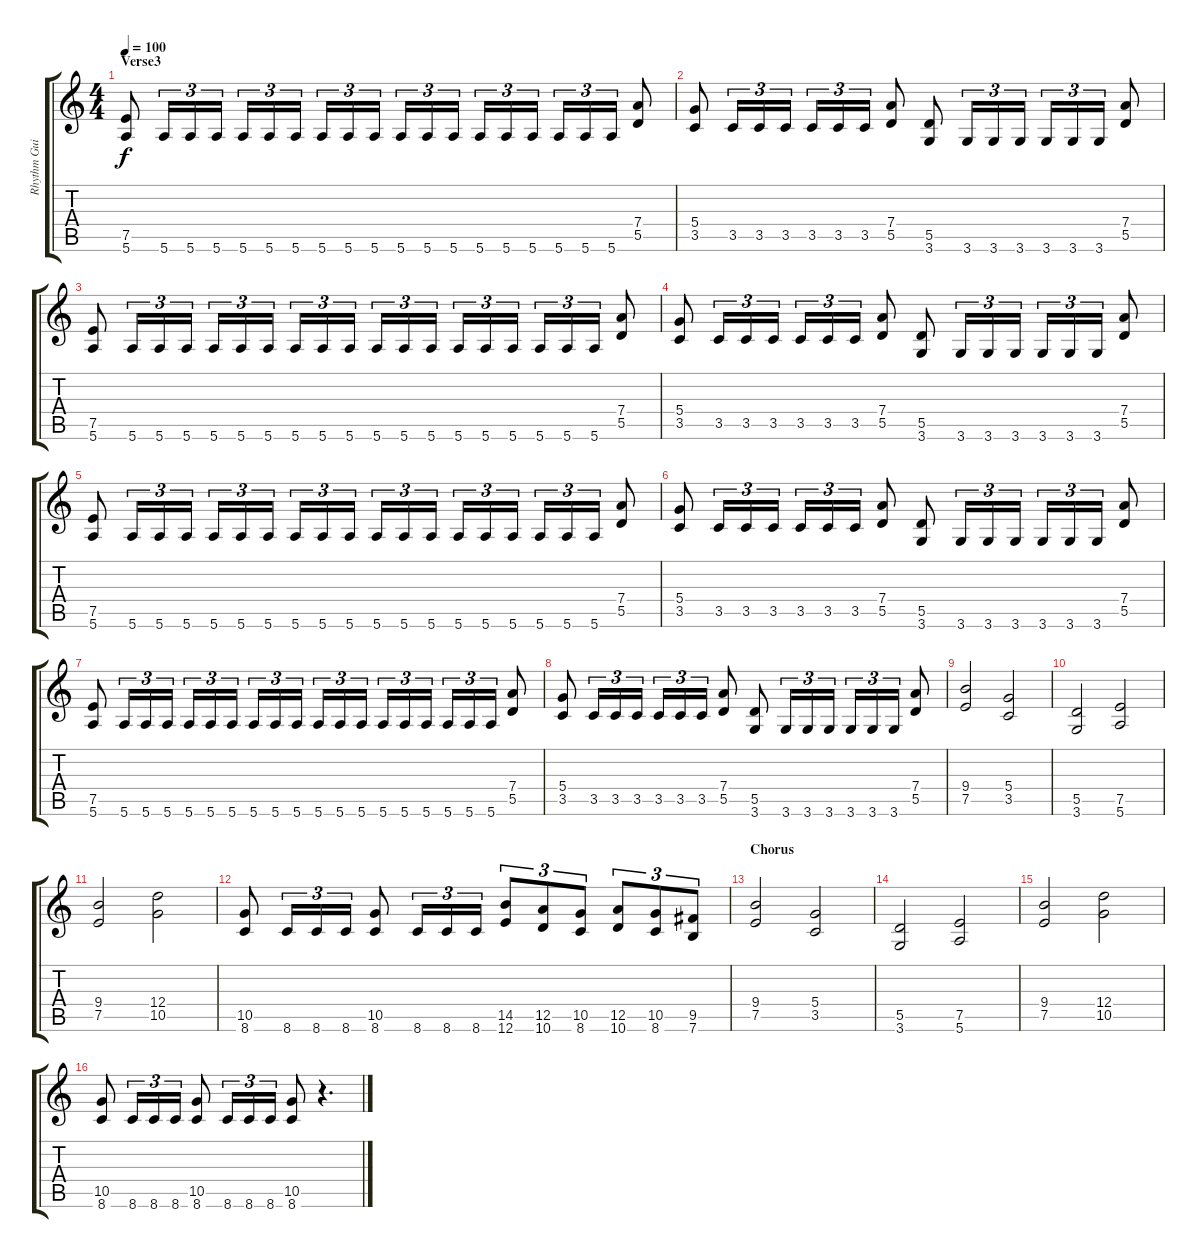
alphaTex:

\track ("Rhythm Guitar" "Rhythm Gui") {instrument distortionguitar}
\staff {score tabs}
\tuning (E4 B3 G3 D3 A2 E2) {hide}
\ts (4 4)
\section ("" "Verse3")
\tempo 100
\clef g2
\ks c
(7.5 5.6).8{dy f} 5.6.16{tu (3 2)} 5.6.16{tu (3 2)} 5.6.16{tu (3 2)} 5.6.16{tu (3 2)} 5.6.16{tu (3 2)} 5.6.16{tu (3 2)} 5.6.16{tu (3 2)} 5.6.16{tu (3 2)} 5.6.16{tu (3 2)} 5.6.16{tu (3 2)} 5.6.16{tu (3 2)} 5.6.16{tu (3 2)} 5.6.16{tu (3 2)} 5.6.16{tu (3 2)} 5.6.16{tu (3 2)} 5.6.16{tu (3 2)} 5.6.16{tu (3 2)} 5.6.16{tu (3 2)} (7.4 5.5).8 |
(5.4 3.5).8 3.5.16{tu (3 2)} 3.5.16{tu (3 2)} 3.5.16{tu (3 2)} 3.5.16{tu (3 2)} 3.5.16{tu (3 2)} 3.5.16{tu (3 2)} (7.4 5.5).8 (5.5 3.6).8 3.6.16{tu (3 2)} 3.6.16{tu (3 2)} 3.6.16{tu (3 2)} 3.6.16{tu (3 2)} 3.6.16{tu (3 2)} 3.6.16{tu (3 2)} (7.4 5.5).8 |
(7.5 5.6).8 5.6.16{tu (3 2)} 5.6.16{tu (3 2)} 5.6.16{tu (3 2)} 5.6.16{tu (3 2)} 5.6.16{tu (3 2)} 5.6.16{tu (3 2)} 5.6.16{tu (3 2)} 5.6.16{tu (3 2)} 5.6.16{tu (3 2)} 5.6.16{tu (3 2)} 5.6.16{tu (3 2)} 5.6.16{tu (3 2)} 5.6.16{tu (3 2)} 5.6.16{tu (3 2)} 5.6.16{tu (3 2)} 5.6.16{tu (3 2)} 5.6.16{tu (3 2)} 5.6.16{tu (3 2)} (7.4 5.5).8 |
(5.4 3.5).8 3.5.16{tu (3 2)} 3.5.16{tu (3 2)} 3.5.16{tu (3 2)} 3.5.16{tu (3 2)} 3.5.16{tu (3 2)} 3.5.16{tu (3 2)} (7.4 5.5).8 (5.5 3.6).8 3.6.16{tu (3 2)} 3.6.16{tu (3 2)} 3.6.16{tu (3 2)} 3.6.16{tu (3 2)} 3.6.16{tu (3 2)} 3.6.16{tu (3 2)} (7.4 5.5).8 |
(7.5 5.6).8 5.6.16{tu (3 2)} 5.6.16{tu (3 2)} 5.6.16{tu (3 2)} 5.6.16{tu (3 2)} 5.6.16{tu (3 2)} 5.6.16{tu (3 2)} 5.6.16{tu (3 2)} 5.6.16{tu (3 2)} 5.6.16{tu (3 2)} 5.6.16{tu (3 2)} 5.6.16{tu (3 2)} 5.6.16{tu (3 2)} 5.6.16{tu (3 2)} 5.6.16{tu (3 2)} 5.6.16{tu (3 2)} 5.6.16{tu (3 2)} 5.6.16{tu (3 2)} 5.6.16{tu (3 2)} (7.4 5.5).8 |
(5.4 3.5).8 3.5.16{tu (3 2)} 3.5.16{tu (3 2)} 3.5.16{tu (3 2)} 3.5.16{tu (3 2)} 3.5.16{tu (3 2)} 3.5.16{tu (3 2)} (7.4 5.5).8 (5.5 3.6).8 3.6.16{tu (3 2)} 3.6.16{tu (3 2)} 3.6.16{tu (3 2)} 3.6.16{tu (3 2)} 3.6.16{tu (3 2)} 3.6.16{tu (3 2)} (7.4 5.5).8 |
(7.5 5.6).8 5.6.16{tu (3 2)} 5.6.16{tu (3 2)} 5.6.16{tu (3 2)} 5.6.16{tu (3 2)} 5.6.16{tu (3 2)} 5.6.16{tu (3 2)} 5.6.16{tu (3 2)} 5.6.16{tu (3 2)} 5.6.16{tu (3 2)} 5.6.16{tu (3 2)} 5.6.16{tu (3 2)} 5.6.16{tu (3 2)} 5.6.16{tu (3 2)} 5.6.16{tu (3 2)} 5.6.16{tu (3 2)} 5.6.16{tu (3 2)} 5.6.16{tu (3 2)} 5.6.16{tu (3 2)} (7.4 5.5).8 |
(5.4 3.5).8 3.5.16{tu (3 2)} 3.5.16{tu (3 2)} 3.5.16{tu (3 2)} 3.5.16{tu (3 2)} 3.5.16{tu (3 2)} 3.5.16{tu (3 2)} (7.4 5.5).8 (5.5 3.6).8 3.6.16{tu (3 2)} 3.6.16{tu (3 2)} 3.6.16{tu (3 2)} 3.6.16{tu (3 2)} 3.6.16{tu (3 2)} 3.6.16{tu (3 2)} (7.4 5.5).8 |
(9.4 7.5).2 (5.4 3.5).2 |
(5.5 3.6).2 (7.5 5.6).2 |
(9.4 7.5).2 (12.4 10.5).2 |
(10.5 8.6).8 8.6.16{tu (3 2)} 8.6.16{tu (3 2)} 8.6.16{tu (3 2)} (10.5 8.6).8 8.6.16{tu (3 2)} 8.6.16{tu (3 2)} 8.6.16{tu (3 2)} (14.5 12.6).8{tu (3 2)} (12.5 10.6).8{tu (3 2)} (10.5 8.6).8{tu (3 2)} (12.5 10.6).8{tu (3 2)} (10.5 8.6).8{tu (3 2)} (9.5 7.6).8{tu (3 2)} |
\section ("" "Chorus")
(9.4 7.5).2 (5.4 3.5).2 |
(5.5 3.6).2 (7.5 5.6).2 |
(9.4 7.5).2 (12.4 10.5).2 |
(10.5 8.6).8 8.6.16{tu (3 2)} 8.6.16{tu (3 2)} 8.6.16{tu (3 2)} (10.5 8.6).8 8.6.16{tu (3 2)} 8.6.16{tu (3 2)} 8.6.16{tu (3 2)} (10.5 8.6).8 r.4{d}
